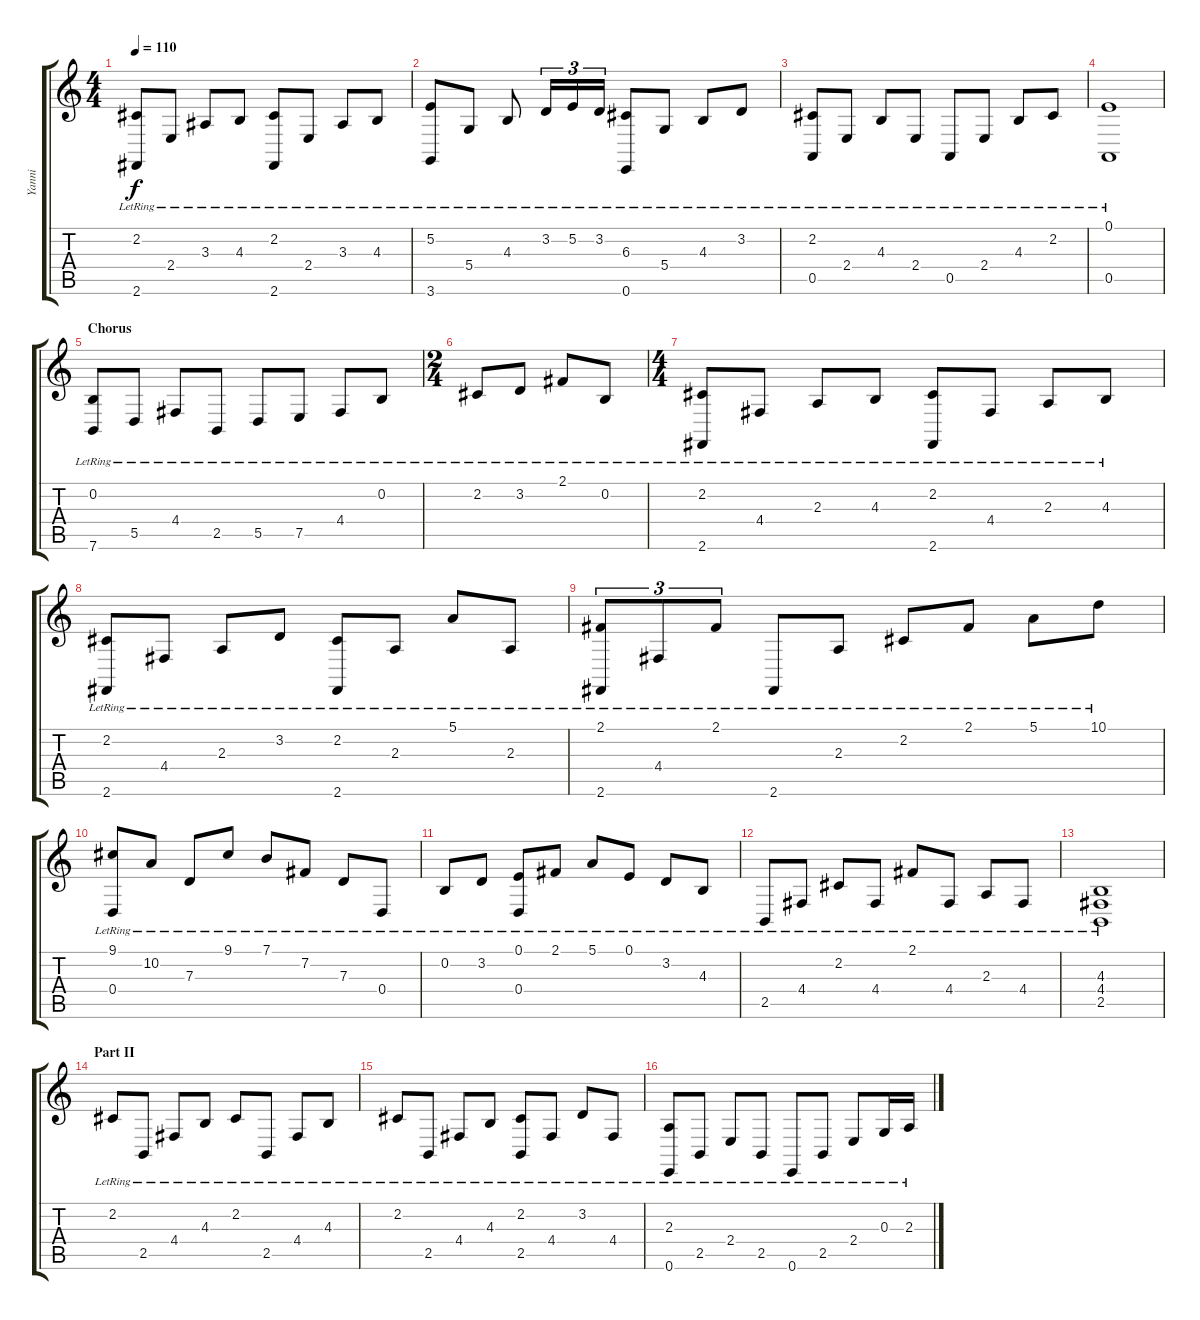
\track ("Yanni" "Yanni") {instrument acousticgrandpiano}
\staff {score tabs}
\tuning (E4 B3 G3 D3 A2 E2) {hide}
\ts (4 4)
\tempo 110
\clef g2
\ks c
(2.2{lr} 2.6{lr}).8{dy f} 2.4{lr}.8 3.3{lr}.8 4.3{lr}.8 (2.2{lr} 2.6{lr}).8 2.4{lr}.8 3.3{lr}.8 4.3{lr}.8 |
(5.2{lr} 3.6{lr}).8 5.4{lr}.8 4.3{lr}.8 3.2{lr}.16{tu (3 2)} 5.2{lr}.16{tu (3 2)} 3.2{lr}.16{tu (3 2)} (6.3{lr} 0.6{lr}).8 5.4{lr}.8 4.3{lr}.8 3.2{lr}.8 |
(2.2{lr} 0.5{lr}).8 2.4{lr}.8 4.3{lr}.8 2.4{lr}.8 0.5{lr}.8 2.4{lr}.8 4.3{lr}.8 2.2{lr}.8 |
(0.1{lr} 0.5{lr}).1 |
\section ("" "Chorus")
(0.2{lr} 7.6{lr}).8 5.5{lr}.8 4.4{lr}.8 2.5{lr}.8 5.5{lr}.8 7.5{lr}.8 4.4{lr}.8 0.2{lr}.8 |
\ts (2 4)
2.2{lr}.8 3.2{lr}.8 2.1{lr}.8 0.2{lr}.8 |
\ts (4 4)
(2.2{lr} 2.6{lr}).8 4.4{lr}.8 2.3{lr}.8 4.3{lr}.8 (2.2{lr} 2.6{lr}).8 4.4{lr}.8 2.3{lr}.8 4.3{lr}.8 |
(2.2{lr} 2.6{lr}).8 4.4{lr}.8 2.3{lr}.8 3.2{lr}.8 (2.2{lr} 2.6{lr}).8 2.3{lr}.8 5.1{lr}.8 2.3{lr}.8 |
(2.1{lr} 2.6{lr}).8{tu (3 2)} 4.4{lr}.8{tu (3 2)} 2.1{lr}.8{tu (3 2)} 2.6{lr}.8 2.3{lr}.8 2.2{lr}.8 2.1{lr}.8 5.1{lr}.8 10.1{lr}.8 |
(9.1{lr} 0.4{lr}).8 10.2{lr}.8 7.3{lr}.8 9.1{lr}.8 7.1{lr}.8 7.2{lr}.8 7.3{lr}.8 0.4{lr}.8 |
0.2{lr}.8 3.2{lr}.8 (0.1{lr} 0.4{lr}).8 2.1{lr}.8 5.1{lr}.8 0.1{lr}.8 3.2{lr}.8 4.3{lr}.8 |
2.5{lr}.8 4.4{lr}.8 2.2{lr}.8 4.4{lr}.8 2.1{lr}.8 4.4{lr}.8 2.3{lr}.8 4.4{lr}.8 |
(4.3{lr} 4.4{lr} 2.5{lr}).1 |
\section ("" "Part II")
2.2{lr}.8 2.5{lr}.8 4.4{lr}.8 4.3{lr}.8 2.2{lr}.8 2.5{lr}.8 4.4{lr}.8 4.3{lr}.8 |
2.2{lr}.8 2.5{lr}.8 4.4{lr}.8 4.3{lr}.8 (2.2{lr} 2.5{lr}).8 4.4{lr}.8 3.2{lr}.8 4.4{lr}.8 |
(2.3{lr} 0.6{lr}).8 2.5{lr}.8 2.4{lr}.8 2.5{lr}.8 0.6{lr}.8 2.5{lr}.8 2.4{lr}.8 0.3{lr}.16 2.3{lr}.16
